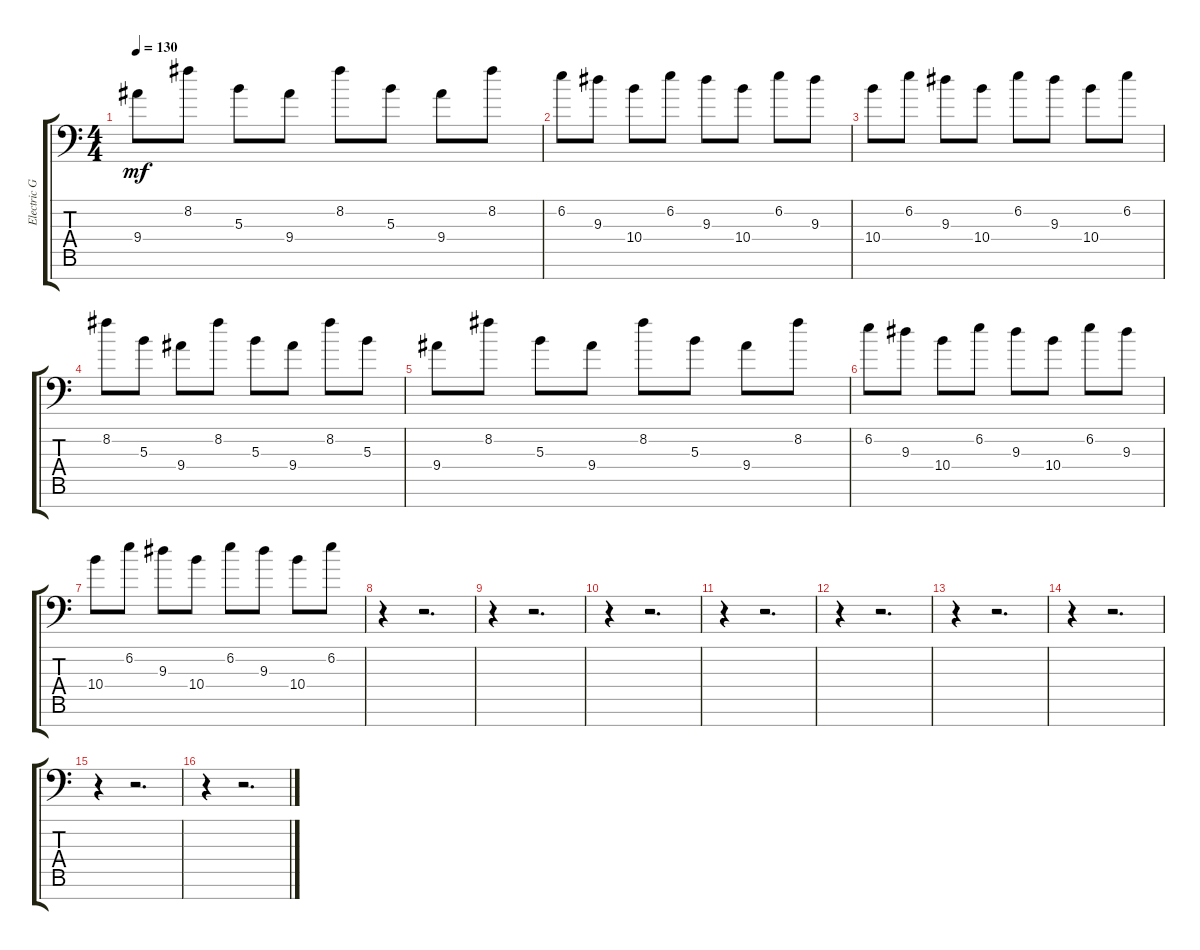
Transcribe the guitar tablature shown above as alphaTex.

\track ("Electric Guitar" "Electric G") {instrument electricguitarclean}
\staff {score tabs}
\tuning (Eb4 Bb3 Gb3 Db3 Ab2 Eb2 Ab1) {hide}
\ts (4 4)
\tempo 130
\clef f4
\ks c
9.4.8{dy mf} 8.2.8 5.3.8 9.4.8 8.2.8 5.3.8 9.4.8 8.2.8 |
6.2.8 9.3.8 10.4.8 6.2.8 9.3.8 10.4.8 6.2.8 9.3.8 |
10.4.8 6.2.8 9.3.8 10.4.8 6.2.8 9.3.8 10.4.8 6.2.8 |
8.2.8 5.3.8 9.4.8 8.2.8 5.3.8 9.4.8 8.2.8 5.3.8 |
9.4.8 8.2.8 5.3.8 9.4.8 8.2.8 5.3.8 9.4.8 8.2.8 |
6.2.8 9.3.8 10.4.8 6.2.8 9.3.8 10.4.8 6.2.8 9.3.8 |
10.4.8 6.2.8 9.3.8 10.4.8 6.2.8 9.3.8 10.4.8 6.2.8 |
r.4 r.2{d} |
r.4 r.2{d} |
r.4 r.2{d} |
r.4 r.2{d} |
r.4 r.2{d} |
r.4 r.2{d} |
r.4 r.2{d} |
r.4 r.2{d} |
r.4 r.2{d}
